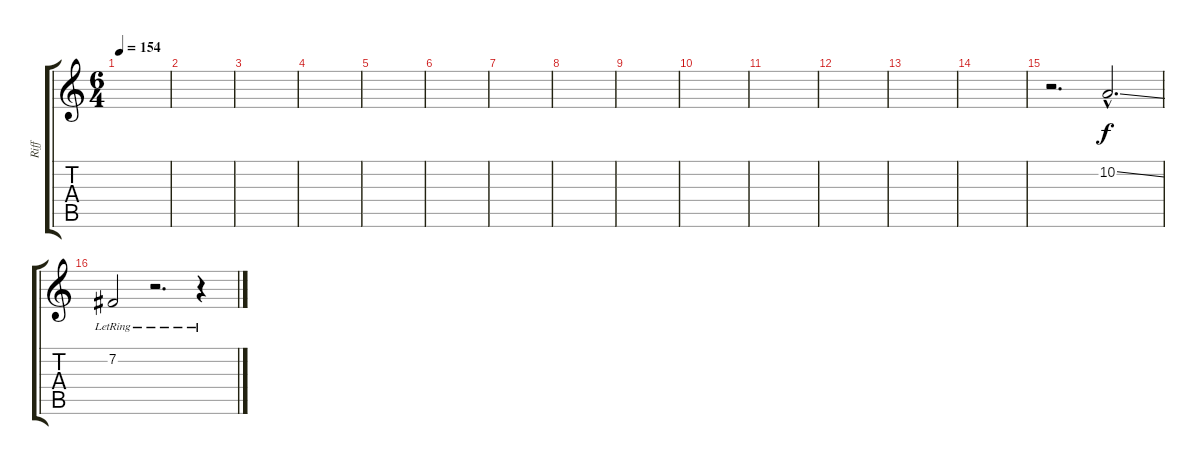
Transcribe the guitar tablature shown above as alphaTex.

\track ("Riff" "Riff") {instrument clarinet}
\staff {score tabs}
\tuning (E4 B3 G3 D3 A2 E2) {hide}
\ts (6 4)
\tempo 154
\clef g2
\ks c
|
|
|
|
|
|
|
|
|
|
|
|
|
|
r.2{d} 10.2{ss hac}.2{d} |
7.2{lr}.2 r.2{d} r.4
